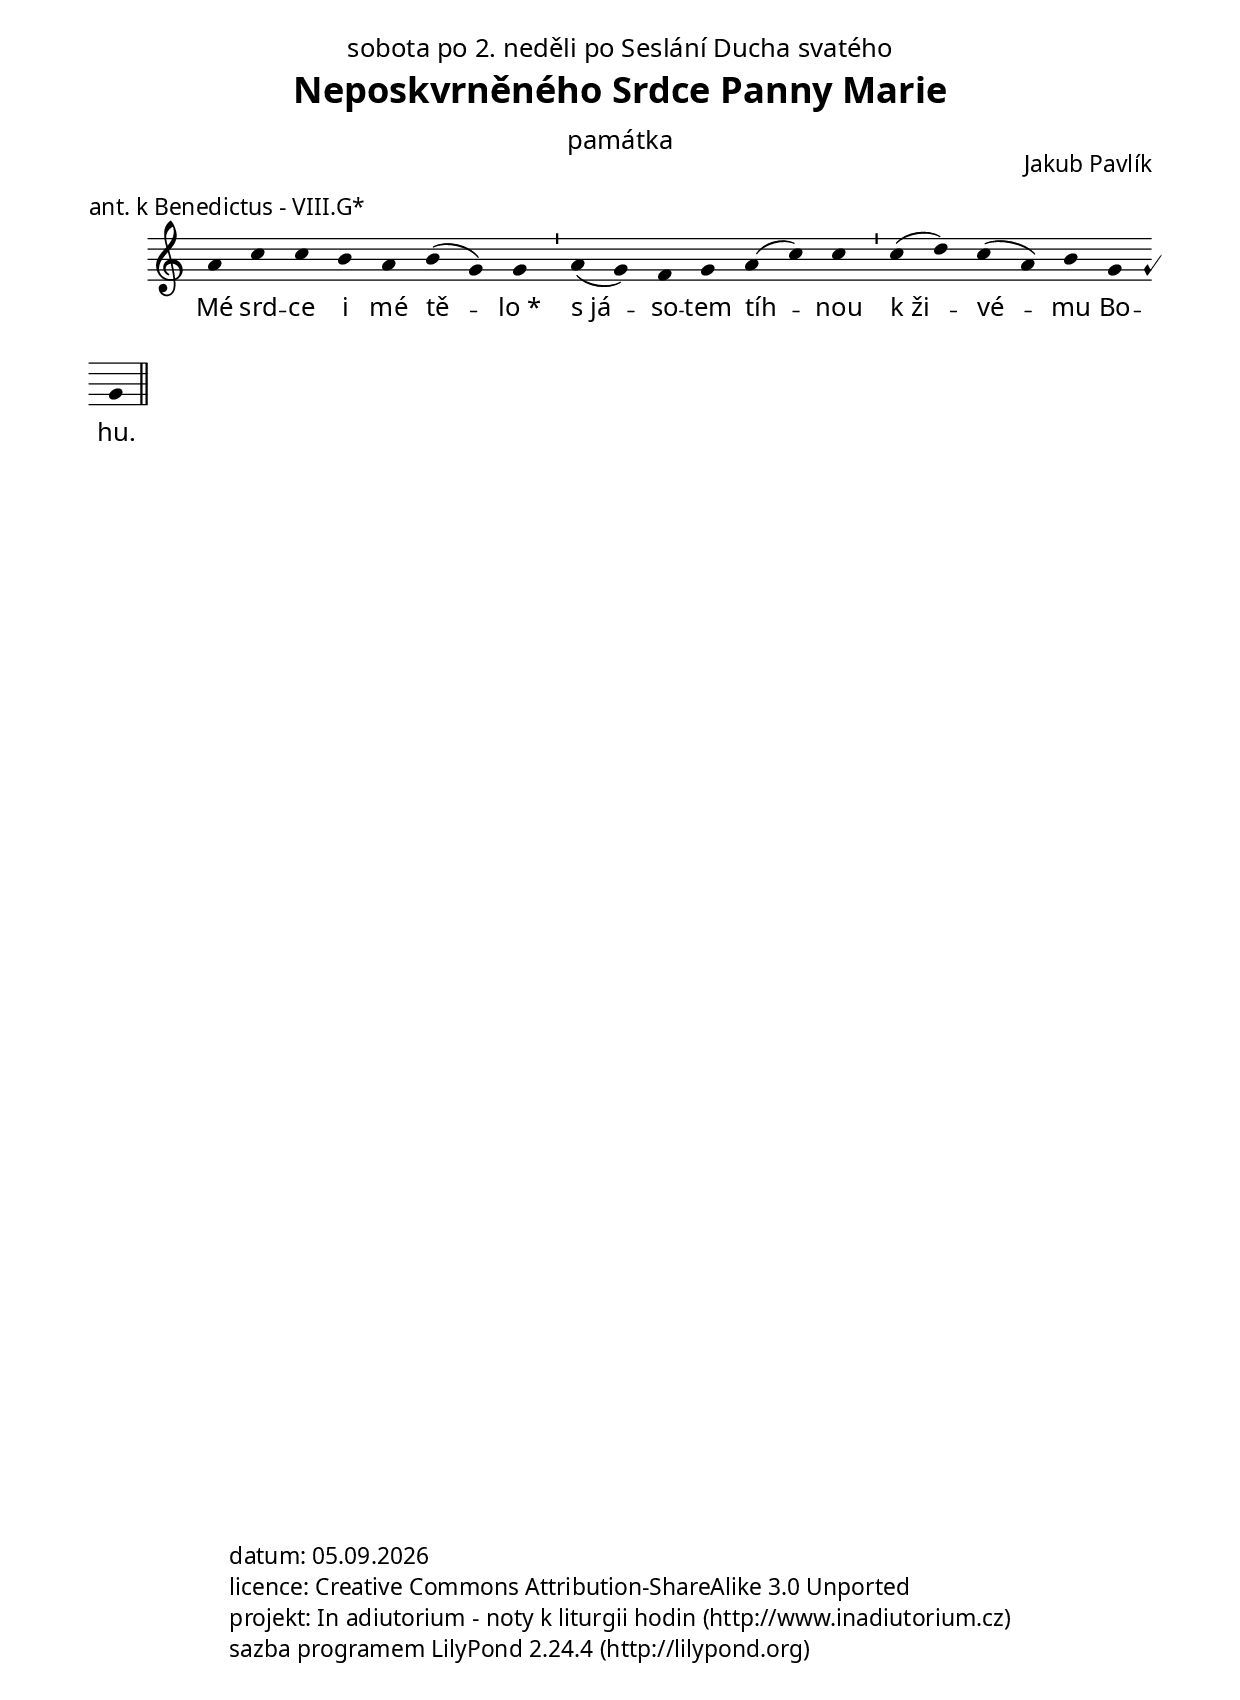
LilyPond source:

\version "2.15.37"

\include "../spolecne.ly"

\header {
  title = \markup\titleSvatek
            "Neposkvrněného Srdce Panny Marie" 
            památka
            "sobota po 2. neděli po Seslání Ducha svatého"
  composer = "Jakub Pavlík"
}

\score {
  \relative c'' {
    \choralniRezim
    a4 c c b a b( g) g \barMin
    a( g) f g a( c) c \barMin c( d) c( a) b g g \barFinalis
  }
  \addlyrics {
    Mé srd -- ce i mé tě -- lo_*
    s_já -- so -- tem tíh -- nou k_ži -- vé -- mu Bo -- hu.
  }
  \header {
    quid = "ant. k Benedictus"
    modus = "VIII"
    differentia = "G*" 
    psalmus = ""
    id = ""
    fons = "doba velikonoční, feriální cyklus, pondělí 3.t., r.ch., 1. ant. Odstraněno aleluja."
    piece = \markup {\sestavTitulekBezZalmu}
  }
}